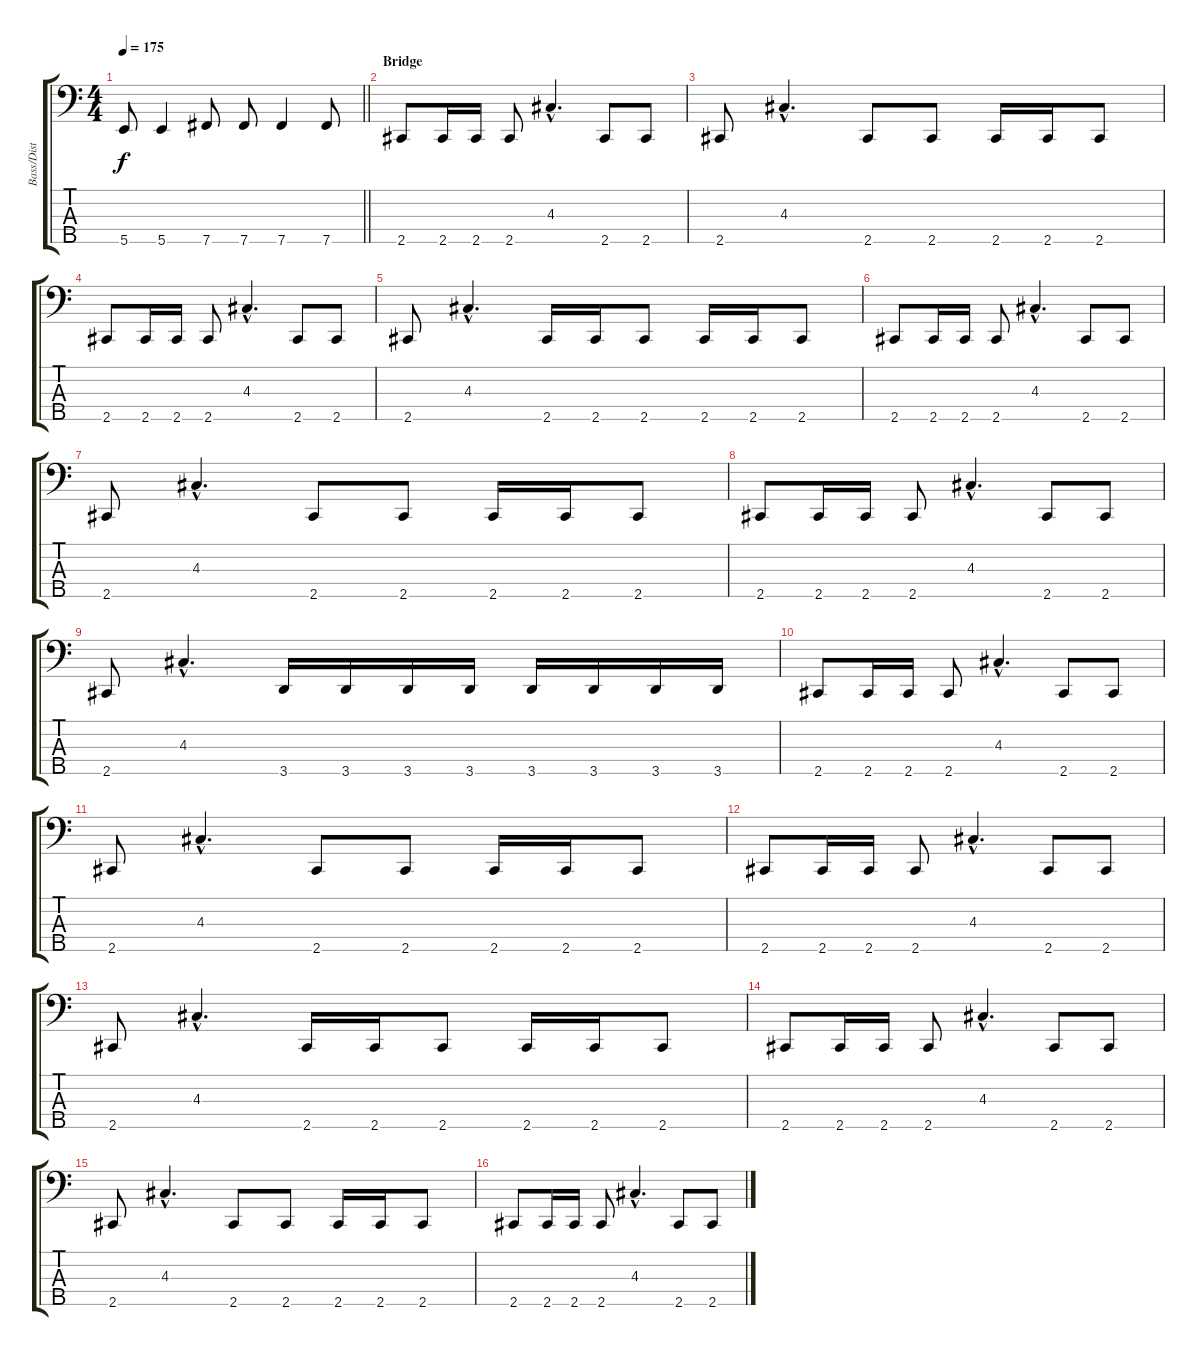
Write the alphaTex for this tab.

\track ("Bass/Dist" "Bass/Dist") {instrument slapbass2}
\staff {score tabs}
\tuning (G2 D2 A1 E1 B0) {hide}
\ts (4 4)
\tempo 175
\clef f4
\barLineRight lightlight
\ks c
5.5.8{dy f} 5.5.4 7.5.8 7.5.8 7.5.4 7.5.8 |
\section ("" "Bridge")
2.5.8 2.5.16 2.5.16 2.5.8 4.3{hac}.4{d} 2.5.8 2.5.8 |
2.5.8 4.3{hac}.4{d} 2.5.8 2.5.8 2.5.16 2.5.16 2.5.8 |
2.5.8 2.5.16 2.5.16 2.5.8 4.3{hac}.4{d} 2.5.8 2.5.8 |
2.5.8 4.3{hac}.4{d} 2.5.16 2.5.16 2.5.8 2.5.16 2.5.16 2.5.8 |
2.5.8 2.5.16 2.5.16 2.5.8 4.3{hac}.4{d} 2.5.8 2.5.8 |
2.5.8 4.3{hac}.4{d} 2.5.8 2.5.8 2.5.16 2.5.16 2.5.8 |
2.5.8 2.5.16 2.5.16 2.5.8 4.3{hac}.4{d} 2.5.8 2.5.8 |
2.5.8 4.3{hac}.4{d} 3.5.16 3.5.16 3.5.16 3.5.16 3.5.16 3.5.16 3.5.16 3.5.16 |
2.5.8 2.5.16 2.5.16 2.5.8 4.3{hac}.4{d} 2.5.8 2.5.8 |
2.5.8 4.3{hac}.4{d} 2.5.8 2.5.8 2.5.16 2.5.16 2.5.8 |
2.5.8 2.5.16 2.5.16 2.5.8 4.3{hac}.4{d} 2.5.8 2.5.8 |
2.5.8 4.3{hac}.4{d} 2.5.16 2.5.16 2.5.8 2.5.16 2.5.16 2.5.8 |
2.5.8 2.5.16 2.5.16 2.5.8 4.3{hac}.4{d} 2.5.8 2.5.8 |
2.5.8 4.3{hac}.4{d} 2.5.8 2.5.8 2.5.16 2.5.16 2.5.8 |
2.5.8 2.5.16 2.5.16 2.5.8 4.3{hac}.4{d} 2.5.8 2.5.8
